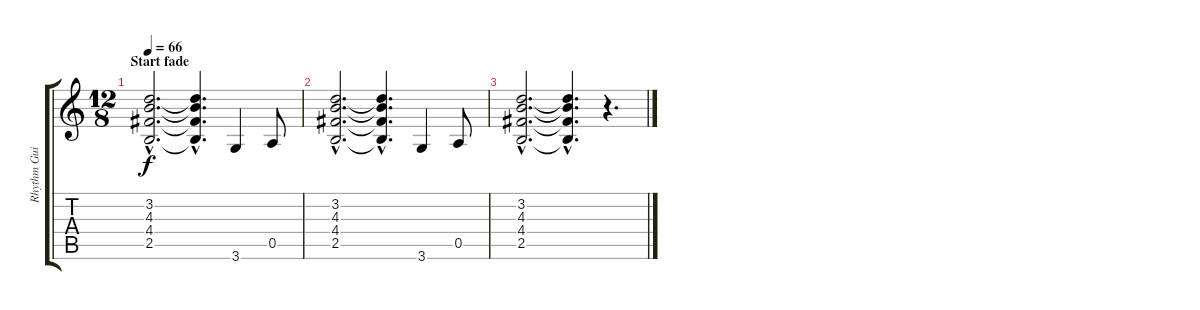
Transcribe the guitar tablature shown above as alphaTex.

\track ("Rhythm Guitar" "Rhythm Gui") {instrument acousticguitarsteel}
\staff {score tabs}
\tuning (E4 B3 G3 D3 A2 E2) {hide}
\ts (12 8)
\section ("" "Start fade")
\tempo 66
\clef g2
\ks c
(3.2{hac} 4.3{hac} 4.4{hac} 2.5{hac}).2{d dy f volume 5} (3.2{hac t} 4.3{hac t} 4.4{hac t} 2.5{hac t}).4{d} 3.6.4 0.5.8 |
(3.2{hac} 4.3{hac} 4.4{hac} 2.5{hac}).2{d} (3.2{hac t} 4.3{hac t} 4.4{hac t} 2.5{hac t}).4{d} 3.6.4 0.5.8 |
(3.2{hac} 4.3{hac} 4.4{hac} 2.5{hac}).2{d} (3.2{hac t} 4.3{hac t} 4.4{hac t} 2.5{hac t}).4{d} r.4{d}
